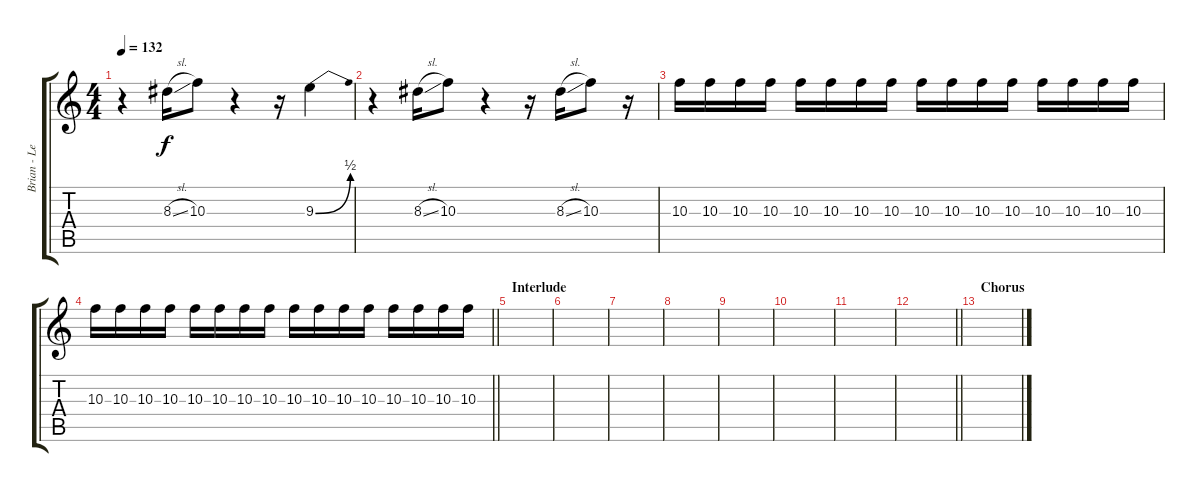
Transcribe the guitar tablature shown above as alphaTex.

\track ("Brian - Lead Guitar" "Brian - Le") {instrument electricguitarjazz}
\staff {score tabs}
\tuning (E4 B3 G3 D3 A2 E2) {hide}
\ts (4 4)
\tempo 132
\clef g2
\ks c
r.4{dy f} 8.3{sl}.16 10.3.8 r.4 r.16 9.3{be (bend 0 0 60 2)}.4 |
r.4 8.3{sl}.16 10.3.8 r.4 r.16 8.3{sl}.16 10.3.8 r.16 |
10.3.16 10.3.16 10.3.16 10.3.16 10.3.16 10.3.16 10.3.16 10.3.16 10.3.16 10.3.16 10.3.16 10.3.16 10.3.16 10.3.16 10.3.16 10.3.16 |
\barLineRight lightlight
10.3.16 10.3.16 10.3.16 10.3.16 10.3.16 10.3.16 10.3.16 10.3.16 10.3.16 10.3.16 10.3.16 10.3.16 10.3.16 10.3.16 10.3.16 10.3.16 |
\section ("" "Interlude")
|
|
|
|
|
|
|
\barLineRight lightlight
|
\section ("" "Chorus")
